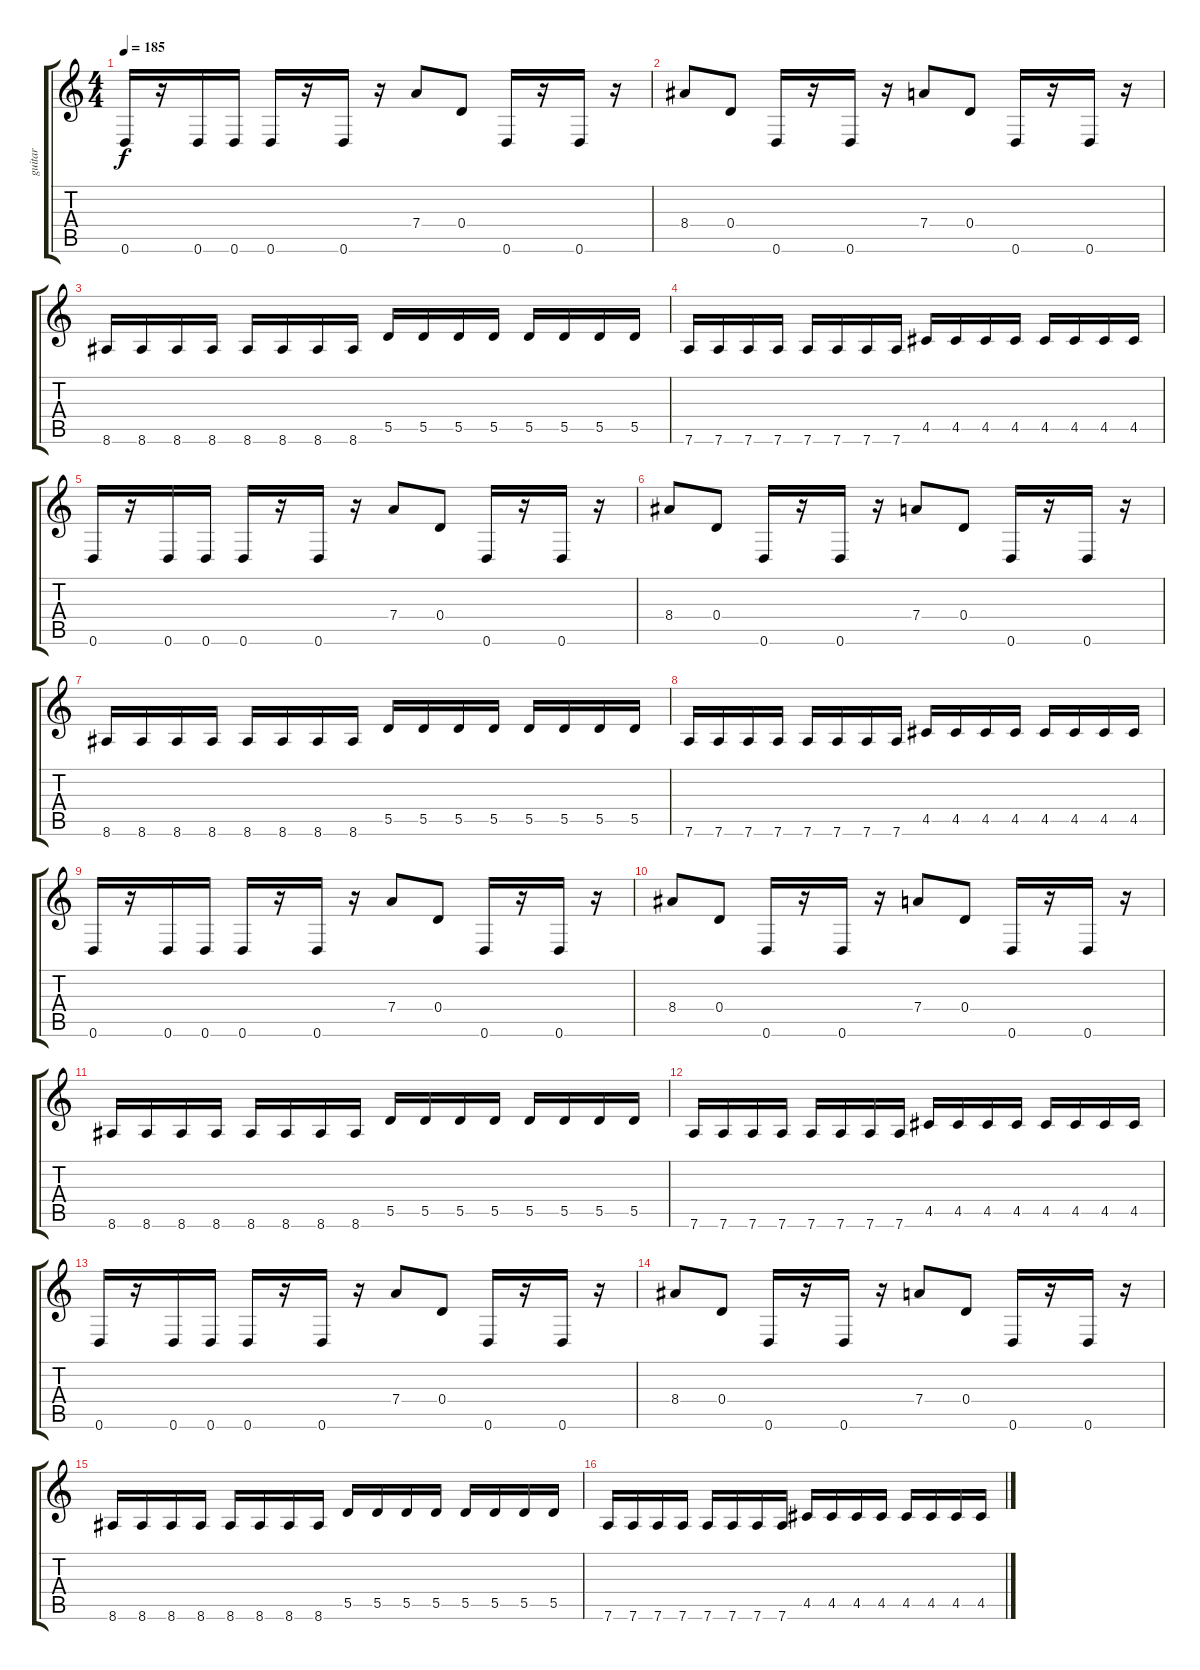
\track ("guitar" "guitar") {instrument distortionguitar}
\staff {score tabs}
\tuning (E4 B3 G3 D3 A2 D2) {hide}
\ts (4 4)
\tempo 185
\clef g2
\ks c
0.6.16{dy f instrument distortionguitar} r.16 0.6.16 0.6.16 0.6.16 r.16 0.6.16 r.16 7.4.8 0.4.8 0.6.16 r.16 0.6.16 r.16 |
8.4.8 0.4.8 0.6.16 r.16 0.6.16 r.16 7.4.8 0.4.8 0.6.16 r.16 0.6.16 r.16 |
8.6.16 8.6.16 8.6.16 8.6.16 8.6.16 8.6.16 8.6.16 8.6.16 5.5.16 5.5.16 5.5.16 5.5.16 5.5.16 5.5.16 5.5.16 5.5.16 |
7.6.16 7.6.16 7.6.16 7.6.16 7.6.16 7.6.16 7.6.16 7.6.16 4.5.16 4.5.16 4.5.16 4.5.16 4.5.16 4.5.16 4.5.16 4.5.16 |
0.6.16 r.16 0.6.16 0.6.16 0.6.16 r.16 0.6.16 r.16 7.4.8 0.4.8 0.6.16 r.16 0.6.16 r.16 |
8.4.8 0.4.8 0.6.16 r.16 0.6.16 r.16 7.4.8 0.4.8 0.6.16 r.16 0.6.16 r.16 |
8.6.16 8.6.16 8.6.16 8.6.16 8.6.16 8.6.16 8.6.16 8.6.16 5.5.16 5.5.16 5.5.16 5.5.16 5.5.16 5.5.16 5.5.16 5.5.16 |
7.6.16 7.6.16 7.6.16 7.6.16 7.6.16 7.6.16 7.6.16 7.6.16 4.5.16 4.5.16 4.5.16 4.5.16 4.5.16 4.5.16 4.5.16 4.5.16 |
0.6.16 r.16 0.6.16 0.6.16 0.6.16 r.16 0.6.16 r.16 7.4.8 0.4.8 0.6.16 r.16 0.6.16 r.16 |
8.4.8 0.4.8 0.6.16 r.16 0.6.16 r.16 7.4.8 0.4.8 0.6.16 r.16 0.6.16 r.16 |
8.6.16 8.6.16 8.6.16 8.6.16 8.6.16 8.6.16 8.6.16 8.6.16 5.5.16 5.5.16 5.5.16 5.5.16 5.5.16 5.5.16 5.5.16 5.5.16 |
7.6.16 7.6.16 7.6.16 7.6.16 7.6.16 7.6.16 7.6.16 7.6.16 4.5.16 4.5.16 4.5.16 4.5.16 4.5.16 4.5.16 4.5.16 4.5.16 |
0.6.16 r.16 0.6.16 0.6.16 0.6.16 r.16 0.6.16 r.16 7.4.8 0.4.8 0.6.16 r.16 0.6.16 r.16 |
8.4.8 0.4.8 0.6.16 r.16 0.6.16 r.16 7.4.8 0.4.8 0.6.16 r.16 0.6.16 r.16 |
8.6.16 8.6.16 8.6.16 8.6.16 8.6.16 8.6.16 8.6.16 8.6.16 5.5.16 5.5.16 5.5.16 5.5.16 5.5.16 5.5.16 5.5.16 5.5.16 |
7.6.16 7.6.16 7.6.16 7.6.16 7.6.16 7.6.16 7.6.16 7.6.16 4.5.16 4.5.16 4.5.16 4.5.16 4.5.16 4.5.16 4.5.16 4.5.16
